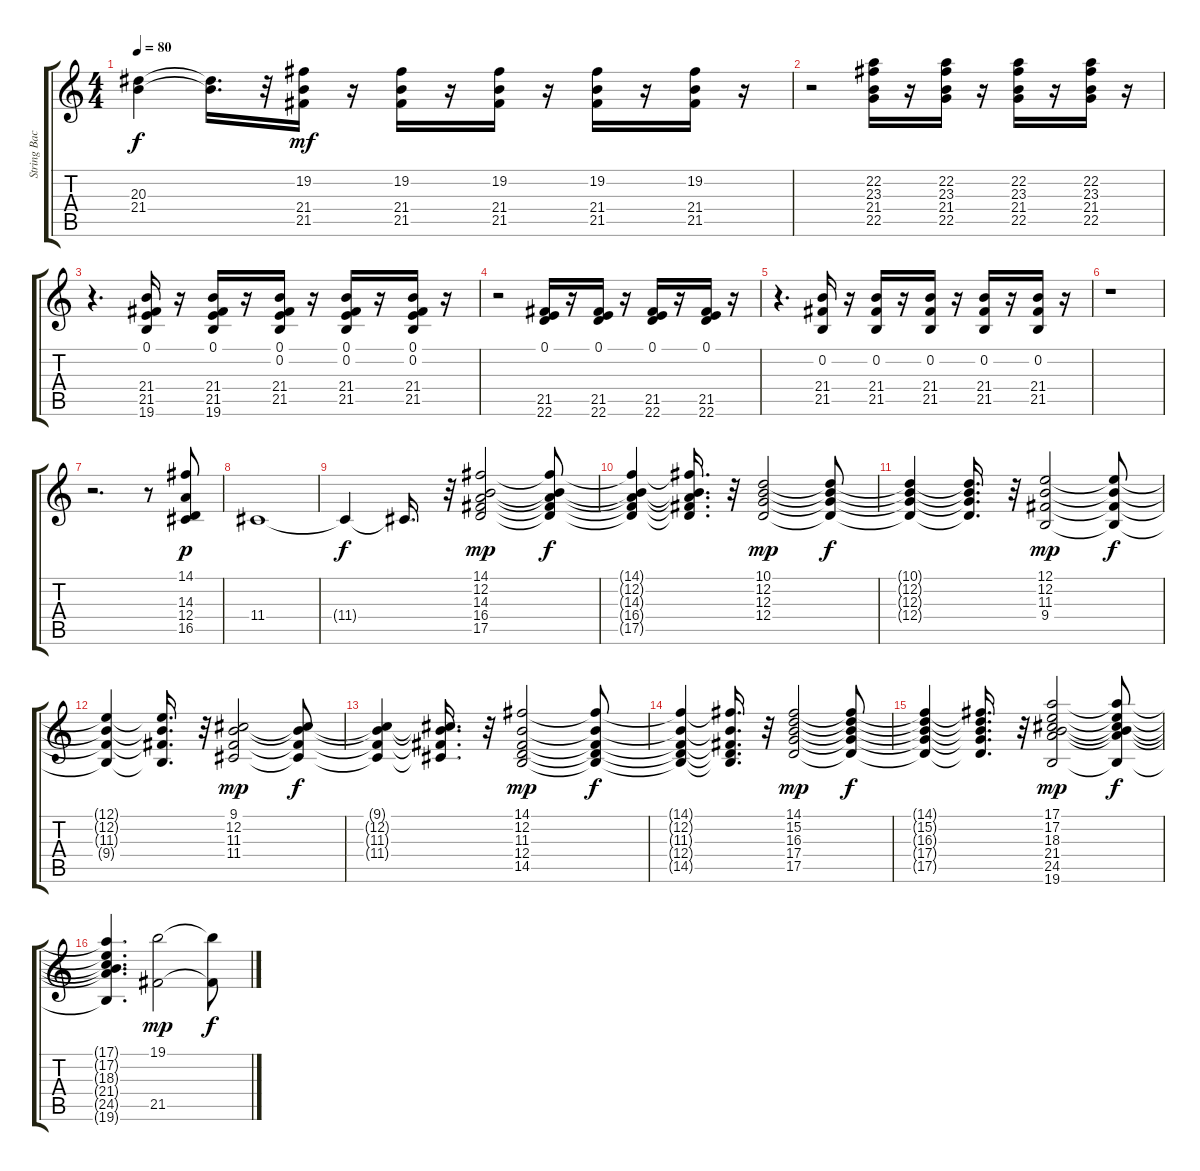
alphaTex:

\track ("String Backup" "String Bac") {instrument stringensemble1}
\staff {score tabs}
\tuning (E4 B3 G3 D3 A2 E2) {hide}
\ts (4 4)
\tempo 80
\clef g2
\ks c
(20.3{t} 21.4{t}).4{dy f} (20.3{t} 21.4{t}).16{d} r.32 (19.2 21.4 21.5).16{dy mf} r.16 (19.2 21.4 21.5).16 r.16 (19.2 21.4 21.5).16 r.16 (19.2 21.4 21.5).16 r.16 (19.2 21.4 21.5).16 r.16 |
r.2 (22.2 23.3 21.4 22.5).16 r.16 (22.2 23.3 21.4 22.5).16 r.16 (22.2 23.3 21.4 22.5).16 r.16 (22.2 23.3 21.4 22.5).16 r.16 |
r.4{d} (0.1 21.4 21.5 19.6).16 r.16 (0.1 21.4 21.5 19.6).16 r.16 (0.1 0.2 21.4 21.5).16 r.16 (0.1 0.2 21.4 21.5).16 r.16 (0.1 0.2 21.4 21.5).16 r.16 |
r.2 (0.1 21.5 22.6).16 r.16 (0.1 21.5 22.6).16 r.16 (0.1 21.5 22.6).16 r.16 (0.1 21.5 22.6).16 r.16 |
r.4{d} (0.2 21.4 21.5).16 r.16 (0.2 21.4 21.5).16 r.16 (0.2 21.4 21.5).16 r.16 (0.2 21.4 21.5).16 r.16 (0.2 21.4 21.5).16 r.16 |
r.1 |
r.2{d} r.8 (14.1 14.3 12.4 16.5).8{dy p} |
11.4.1 |
11.4{t}.4{dy f} 11.4{t}.16{d} r.32 (14.1 12.2 14.3 16.4 17.5).2{dy mp} (14.1{t} 12.2{t} 14.3{t} 16.4{t} 17.5{t}).8{dy f} |
(14.1{t} 12.2{t} 14.3{t} 16.4{t} 17.5{t}).4 (14.1{t} 12.2{t} 14.3{t} 16.4{t} 17.5{t}).16{d} r.32 (10.1 12.2 12.3 12.4).2{dy mp} (10.1{t} 12.2{t} 12.3{t} 12.4{t}).8{dy f} |
(10.1{t} 12.2{t} 12.3{t} 12.4{t}).4 (10.1{t} 12.2{t} 12.3{t} 12.4{t}).16{d} r.32 (12.1 12.2 11.3 9.4).2{dy mp} (12.1{t} 12.2{t} 11.3{t} 9.4{t}).8{dy f} |
(12.1{t} 12.2{t} 11.3{t} 9.4{t}).4 (12.1{t} 12.2{t} 11.3{t} 9.4{t}).16{d} r.32 (9.1 12.2 11.3 11.4).2{dy mp} (9.1{t} 12.2{t} 11.3{t} 11.4{t}).8{dy f} |
(9.1{t} 12.2{t} 11.3{t} 11.4{t}).4 (9.1{t} 12.2{t} 11.3{t} 11.4{t}).16{d} r.32 (14.1 12.2 11.3 12.4 14.5).2{dy mp} (14.1{t} 12.2{t} 11.3{t} 12.4{t} 14.5{t}).8{dy f} |
(14.1{t} 12.2{t} 11.3{t} 12.4{t} 14.5{t}).4 (14.1{t} 12.2{t} 11.3{t} 12.4{t} 14.5{t}).16{d} r.32 (14.1 15.2 16.3 17.4 17.5).2{dy mp} (14.1{t} 15.2{t} 16.3{t} 17.4{t} 17.5{t}).8{dy f} |
(14.1{t} 15.2{t} 16.3{t} 17.4{t} 17.5{t}).4 (14.1{t} 15.2{t} 16.3{t} 17.4{t} 17.5{t}).16{d} r.32 (17.1 17.2 18.3 21.4 24.5 19.6).2{dy mp} (17.1{t} 17.2{t} 18.3{t} 21.4{t} 24.5{t} 19.6{t}).8{dy f} |
(17.1{t} 17.2{t} 18.3{t} 21.4{t} 24.5{t} 19.6{t}).4{d} (19.1 21.5).2{dy mp} (19.1{t} 21.5{t}).8{dy f}
